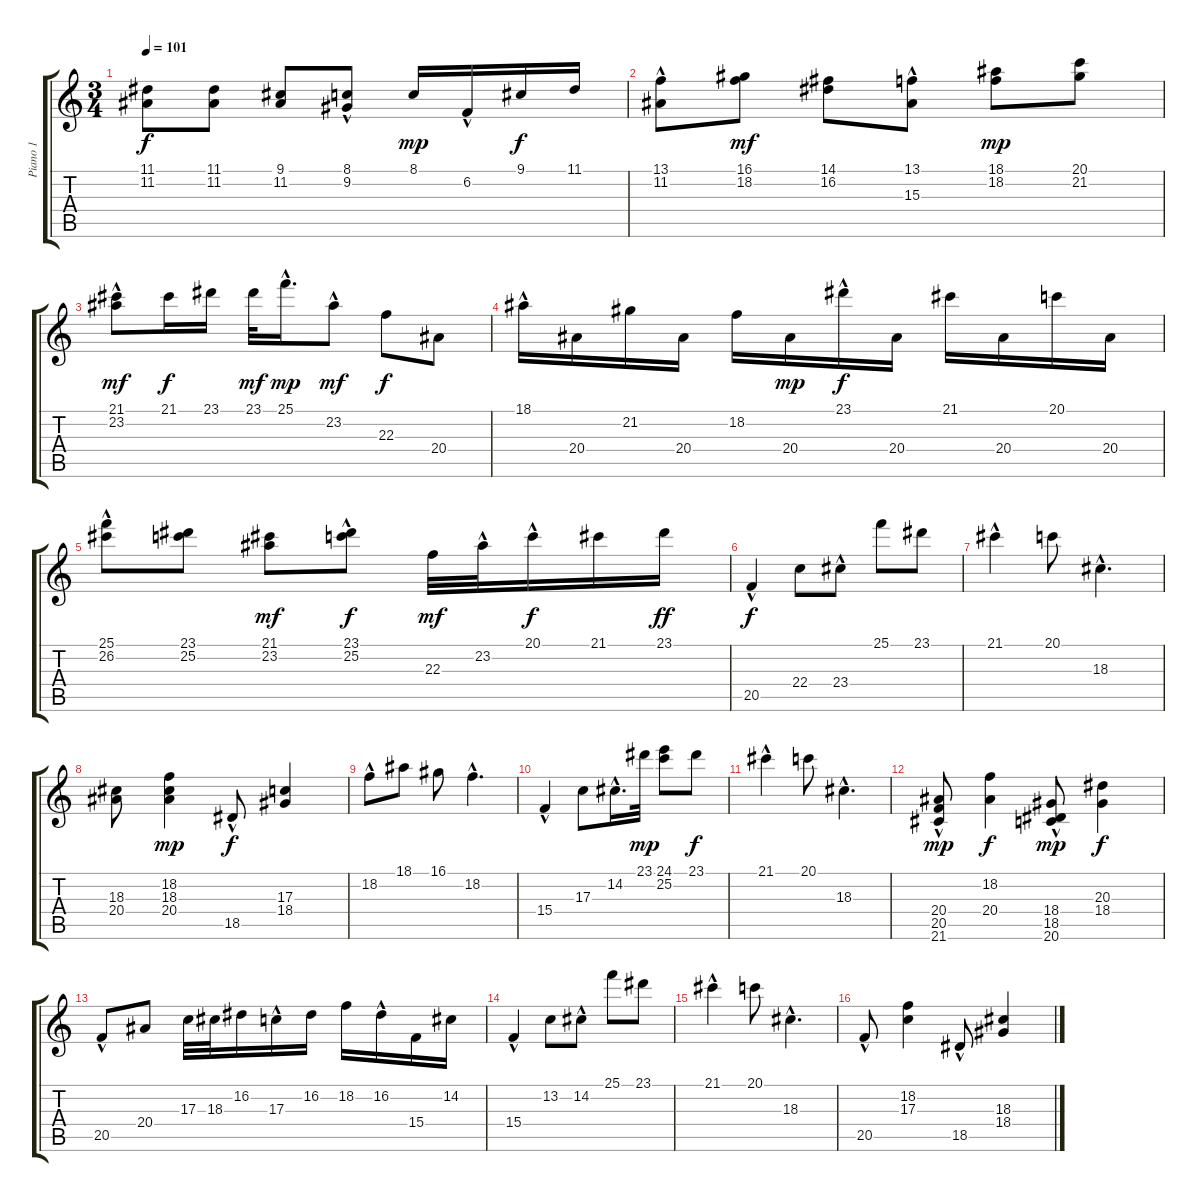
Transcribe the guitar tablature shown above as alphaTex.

\track ("Piano 1" "Piano 1") {instrument acousticgrandpiano}
\staff {score tabs}
\tuning (E4 B3 G3 D3 A2 E2) {hide}
\ts (3 4)
\tempo 101
\clef g2
\ks c
(11.1 11.2).8{dy f} (11.1 11.2).8 (9.1 11.2).8 (8.1 9.2{hac}).8 8.1.16{dy mp} 6.2{hac}.16 9.1.16{dy f} 11.1.16 |
(13.1 11.2{hac}).8 (16.1 18.2).8{dy mf} (14.1 16.2).8 (13.1 15.3{hac}).8 (18.1 18.2).8{dy mp} (20.1 21.2).8 |
(21.1 23.2{hac}).8{dy mf} 21.1.16{dy f} 23.1.16 23.1.32{dy mf} 25.1{hac}.16{d dy mp} 23.2{hac}.8{dy mf} 22.3.8{dy f} 20.4.8 |
18.1{hac}.16 20.4.16 21.2.16 20.4.16 18.2.16 20.4.16{dy mp} 23.1{hac}.16{dy f} 20.4.16 21.1.16 20.4.16 20.1.16 20.4.16 |
(25.1{hac} 26.2).8 (23.1 25.2).8 (21.1 23.2).8{dy mf} (23.1 25.2{hac}).8{dy f} 22.3.32{dy mf} 23.2{hac}.32 20.1{hac}.16{dy f} 21.1.16 23.1.16{dy ff} |
20.5{hac}.4{dy f} 22.4.8 23.4{hac}.8 25.1.8 23.1.8 |
21.1{hac}.4 20.1.8 18.3{hac}.4{d} |
(18.3 20.4).8 (18.2 18.3 20.4).4{dy mp} 18.5{hac}.8{dy f} (17.3 18.4).4 |
18.2{hac}.8 18.1.8 16.1.8 18.2{hac}.4{d} |
15.4{hac}.4 17.3.8 14.2{hac}.16{d} 23.1.32{dy mp} (24.1 25.2).8 23.1.8{dy f} |
21.1{hac}.4 20.1.8 18.3{hac}.4{d} |
(20.4 20.5{hac} 21.6{hac}).8{dy mp} (18.2 20.4).4{dy f} (18.4 18.5{hac} 20.6{hac}).8{dy mp} (20.3 18.4).4{dy f} |
20.5{hac}.8 20.4.8 17.3.32 18.3.32 16.2.16 17.3{hac}.16 16.2.16 18.2.16 16.2{hac}.16 15.4.16 14.2.16 |
15.4{hac}.4 13.2.8 14.2{hac}.8 25.1.8 23.1.8 |
21.1{hac}.4 20.1.8 18.3{hac}.4{d} |
20.5{hac}.8 (18.2 17.3).4 18.5{hac}.8 (18.3 18.4).4
